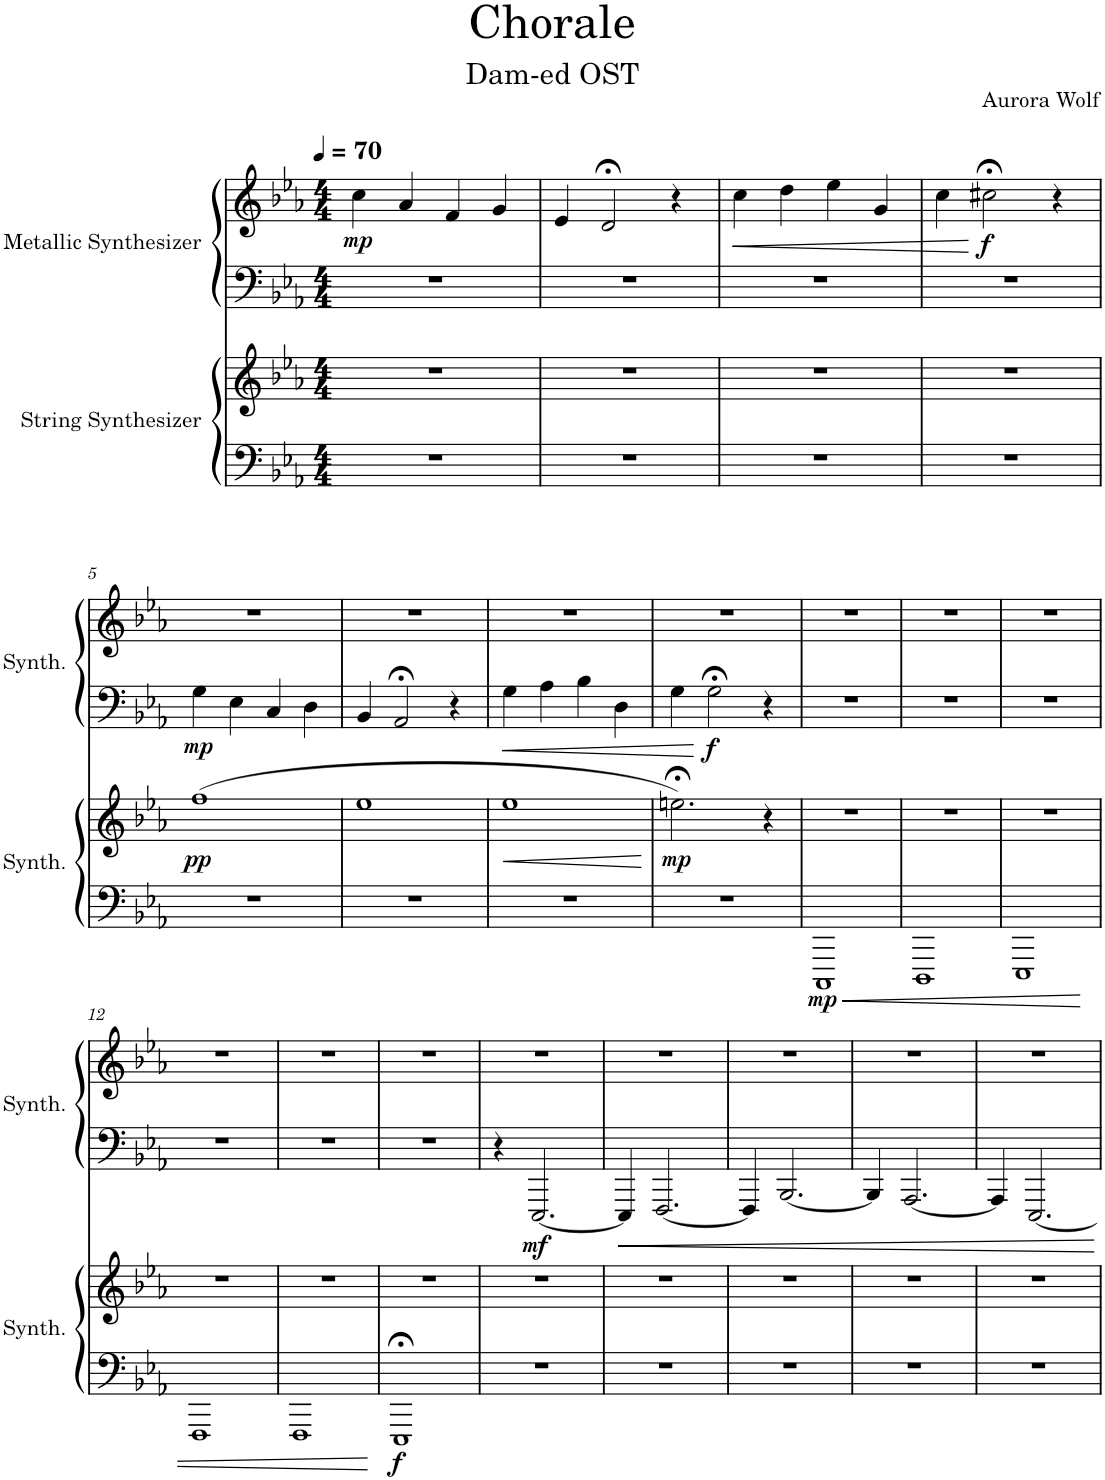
**kern	**kern	**dynam	**kern	**kern	**dynam
*part2	*part2	*part2	*part1	*part1	*part1
*staff4	*staff3	*staff3/4	*staff2	*staff1	*staff1/2
*I"String Synthesizer	*	*	*I"Metallic Synthesizer	*	*
*I'Synth.	*	*	*I'Synth.	*	*
*clefF4	*clefG2	*	*clefF4	*clefG2	*
*k[b-e-a-]	*k[b-e-a-]	*	*k[b-e-a-]	*k[b-e-a-]	*
*M4/4	*M4/4	*	*M4/4	*M4/4	*
*MM70	*MM70	*	*MM70	*MM70	*
=1	=1	=1	=1	=1	=1
!	!	!	!	!	!LO:DY:b
1r	1r	.	1r	4cc\	mp
.	.	.	.	4a-/	.
.	.	.	.	4f/	.
.	.	.	.	4g/	.
=2	=2	=2	=2	=2	=2
1r	1r	.	1r	4e-/	.
.	.	.	.	2d;</	.
.	.	.	.	4r	.
=3	=3	=3	=3	=3	=3
!	!	!	!	!	!LO:HP:b
1r	1r	.	1r	4cc\	<
.	.	.	.	4dd\	.
.	.	.	.	4ee-\	.
.	.	.	.	4g/	.
=4	=4	=4	=4	=4	=4
1r	1r	.	1r	4cc\	.
!	!	!	!	!	!LO:DY:n=1:b
.	.	.	.	2cc#X;<\	[ f
.	.	.	.	4r	.
!!LO:LB:g=z
=5	=5	=5	=5	=5	=5
!	!	!LO:DY:b	!	!	!LO:DY:b=2
1r	(1ff	pp	4G\	1r	mp
.	.	.	4E-\	.	.
.	.	.	4C/	.	.
.	.	.	4D\	.	.
=6	=6	=6	=6	=6	=6
1r	1ee-	.	4BB-/	1r	.
.	.	.	2AA-;</	.	.
.	.	.	4r	.	.
=7	=7	=7	=7	=7	=7
!	!	!LO:HP:b	!	!	!
1r	1ee-	<	4G\	1r	.
.	.	.	4A-\	.	.
.	.	.	4B-\	.	.
.	.	.	4D\	.	.
.	.	[	.	.	.
=8	=8	=8	=8	=8	=8
!	!	!LO:DY:b	!	!	!
1r	2.een;<\)	mp	4G\	1r	.
!	!	!	!	!	!LO:DY:b=2
.	.	.	2G;<\	.	f
.	4r	.	4r	.	.
=9	=9	=9	=9	=9	=9
!	!	!LO:DY:b=2	!	!	!
1CCC	1r	mp	1r	1r	.
=10	=10	=10	=10	=10	=10
1DDD	1r	.	1r	1r	.
=11	=11	=11	=11	=11	=11
1EEE-	1r	.	1r	1r	.
!!LO:LB:g=z
=12	=12	=12	=12	=12	=12
1FFF	1r	.	1r	1r	.
=13	=13	=13	=13	=13	=13
1FFF	1r	.	1r	1r	.
=14	=14	=14	=14	=14	=14
!	!	!LO:DY:b=2	!	!	!
1EEE-;<	1r	f	1r	1r	.
=15	=15	=15	=15	=15	=15
1r	1r	.	4r	1r	.
!	!	!	!	!	!LO:DY:b=2
.	.	.	[2.EEE-/	.	mf
=16	=16	=16	=16	=16	=16
1r	1r	.	4EEE-/]	1r	.
.	.	.	[2.FFF/	.	.
=17	=17	=17	=17	=17	=17
1r	1r	.	4FFF/]	1r	.
.	.	.	[2.BBB-/	.	.
=18	=18	=18	=18	=18	=18
1r	1r	.	4BBB-/]	1r	.
.	.	.	[2.AAA-/	.	.
=19	=19	=19	=19	=19	=19
1r	1r	.	4AAA-/]	1r	.
.	.	.	[2.EEE-/	.	.
=	=	=	=	=	=
*-	*-	*-	*-	*-	*-
